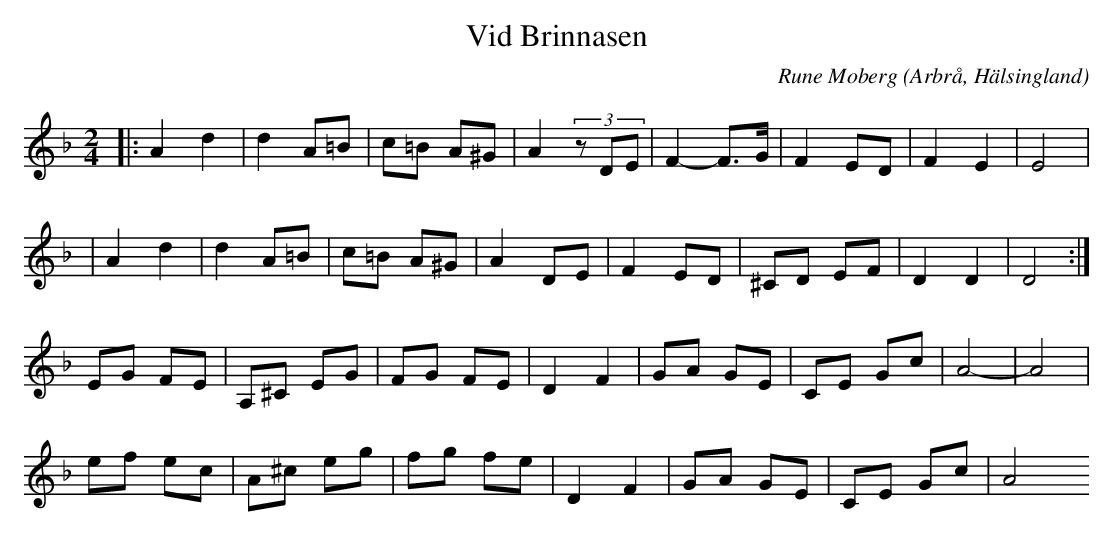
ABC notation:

X:1
T:Vid Brinnasen
C: Rune Moberg
O:Arbrå, Hälsingland
M:2/4
L:1/8
K:Dm
|:A2 d2|d2 A=B|c=B A^G|A2 (3zDE| F2-F>G| F2 ED|F2 E2|E4|
| A2 d2|d2 A=B|c=B A^G|A2 DE|F2 ED|^CD EF|D2 D2|D4:|
EG FE|A,^C EG|FG FE|D2 F2|GA GE|CE Gc|A4-|A4|
ef ec|A^c eg|fg fe|D2 F2|GA GE|CE Gc|A4
